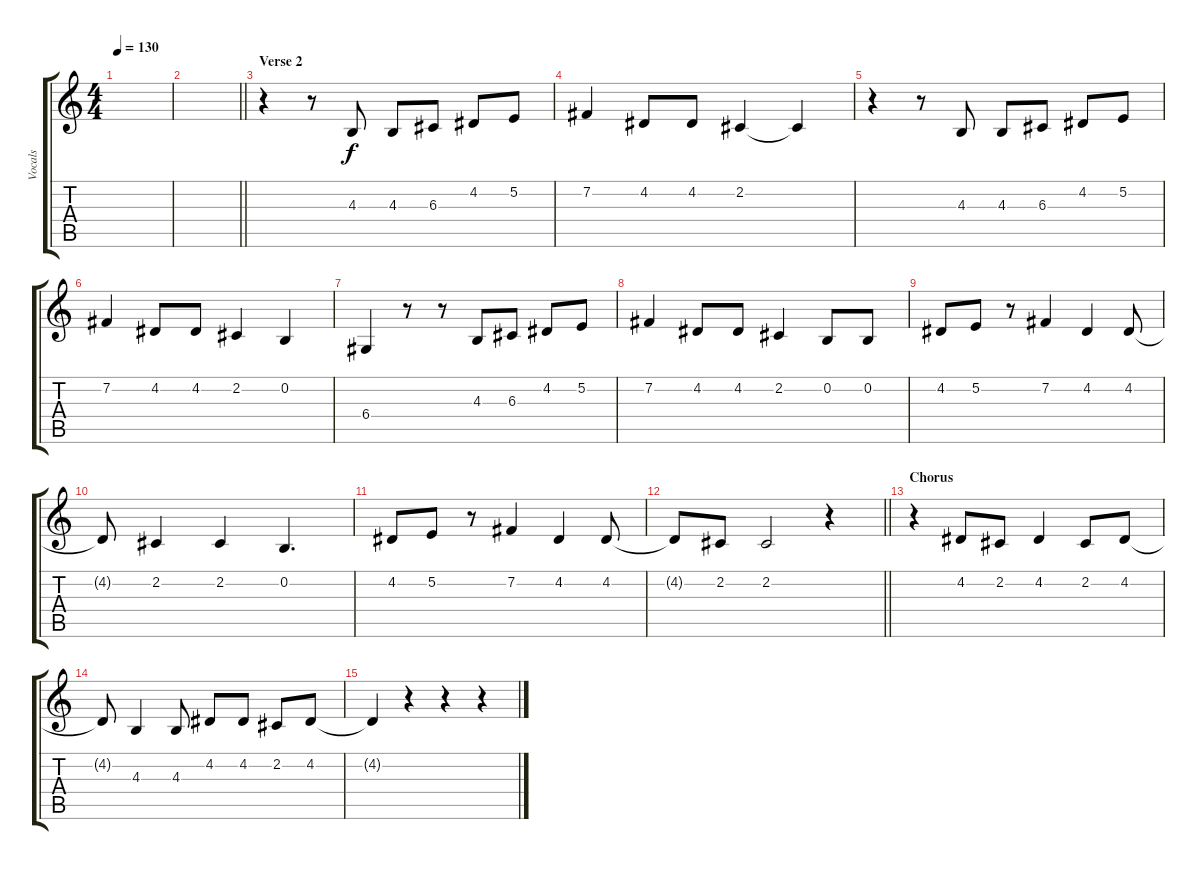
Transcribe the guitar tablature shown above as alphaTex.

\track ("Vocals" "Vocals") {instrument altosax}
\staff {score tabs}
\tuning (E4 B3 G3 D3 A2 E2) {hide}
\ts (4 4)
\tempo 130
\clef g2
\ks c
|
\barLineRight lightlight
|
\section ("" "Verse 2")
r.4 r.8 4.3.8 4.3.8 6.3.8 4.2.8 5.2.8 |
7.2.4 4.2.8 4.2.8 2.2.4 2.2{t}.4 |
r.4 r.8 4.3.8 4.3.8 6.3.8 4.2.8 5.2.8 |
7.2.4 4.2.8 4.2.8 2.2.4 0.2.4 |
6.4.4 r.8 r.8 4.3.8 6.3.8 4.2.8 5.2.8 |
7.2.4 4.2.8 4.2.8 2.2.4 0.2.8 0.2.8 |
4.2.8 5.2.8 r.8 7.2.4 4.2.4 4.2.8 |
4.2{t}.8 2.2.4 2.2.4 0.2.4{d} |
4.2.8 5.2.8 r.8 7.2.4 4.2.4 4.2.8 |
\barLineRight lightlight
4.2{t}.8 2.2.8 2.2.2 r.4 |
\section ("" "Chorus")
r.4 4.2.8 2.2.8 4.2.4 2.2.8 4.2.8 |
4.2{t}.8 4.3.4 4.3.8 4.2.8 4.2.8 2.2.8 4.2.8 |
4.2{t}.4 r.4 r.4 r.4
